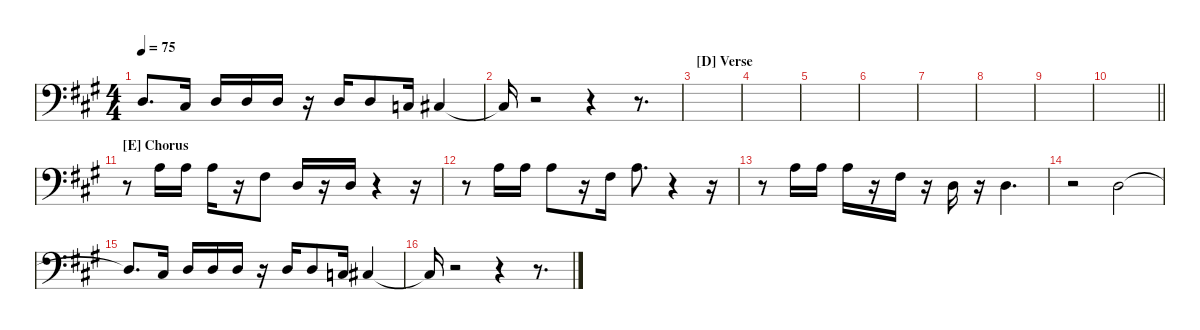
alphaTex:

\hideDynamics
\bracketExtendMode nobrackets
\singleTrackTrackNamePolicy hidden
\multiTrackTrackNamePolicy hidden
\otherSystemsTrackNameOrientation horizontal
\track ("Baritone Voice" "Singer") {mute instrument voiceoohs}
\staff {score}
\tuning (E4 B3 G3 D3 A2 E2)
\ts (4 4)
\tempo 75
\clef f4
\ks a
0.4{t acc forcenatural}.8{d dy mf beam Up} 4.5{acc #}.16{beam Up} 0.4{acc forcenatural}.16{beam Up} 0.4{acc forcenatural}.16{beam Up} 0.4{acc forcenatural}.16{beam Up} r.16{beam Up} 0.4{acc forcenatural}.16{beam Up} 0.4{acc forcenatural}.8{beam Up} 3.5{acc forcenatural}.16{beam Up} 4.5{acc #}.4{beam Up} |
4.5{t acc #}.16{beam Up} r.2{beam Up} r.4{beam Up} r.8{d beam Up} |
\section ("D" "Verse")
|
|
|
|
|
|
|
\barLineRight lightlight
|
\section ("E" "Chorus")
r.8{beam Down} 2.3{acc forcenatural}.16{beam Down} 2.3{acc forcenatural}.16{beam Down} 2.3{acc forcenatural}.16{beam Down} r.16{beam Down} 4.4{acc #}.8{beam Down} 0.4{acc forcenatural}.16{beam Up} r.16{beam Up} 0.4{acc forcenatural}.16{beam Up} r.4{beam Up} r.16{beam Up} |
r.8{beam Down} 2.3{acc forcenatural}.16{beam Down} 2.3{acc forcenatural}.16{beam Down} 2.3{acc forcenatural}.8{beam Down} r.16{beam Down} 4.4{acc #}.16{beam Down} 2.3{acc forcenatural}.8{d beam Down} r.4{beam Down} r.16{beam Down} |
r.8{beam Down} 2.3{acc forcenatural}.16{beam Down} 2.3{acc forcenatural}.16{beam Down} 2.3{acc forcenatural}.16{beam Down} r.16{beam Down} 4.4{acc #}.16{beam Down} r.16{beam Down} 0.4{acc forcenatural}.16{beam Down} r.16{beam Down} 0.4{acc forcenatural}.4{d beam Down} |
r.2{beam Down} 0.4{acc forcenatural}.2{beam Down} |
0.4{t acc forcenatural}.8{d beam Up} 4.5{acc #}.16{beam Up} 0.4{acc forcenatural}.16{beam Up} 0.4{acc forcenatural}.16{beam Up} 0.4{acc forcenatural}.16{beam Up} r.16{beam Up} 0.4{acc forcenatural}.16{beam Up} 0.4{acc forcenatural}.8{beam Up} 3.5{acc forcenatural}.16{beam Up} 4.5{acc #}.4{beam Up} |
4.5{t acc #}.16{beam Up} r.2{beam Up} r.4{beam Up} r.8{d beam Up}
